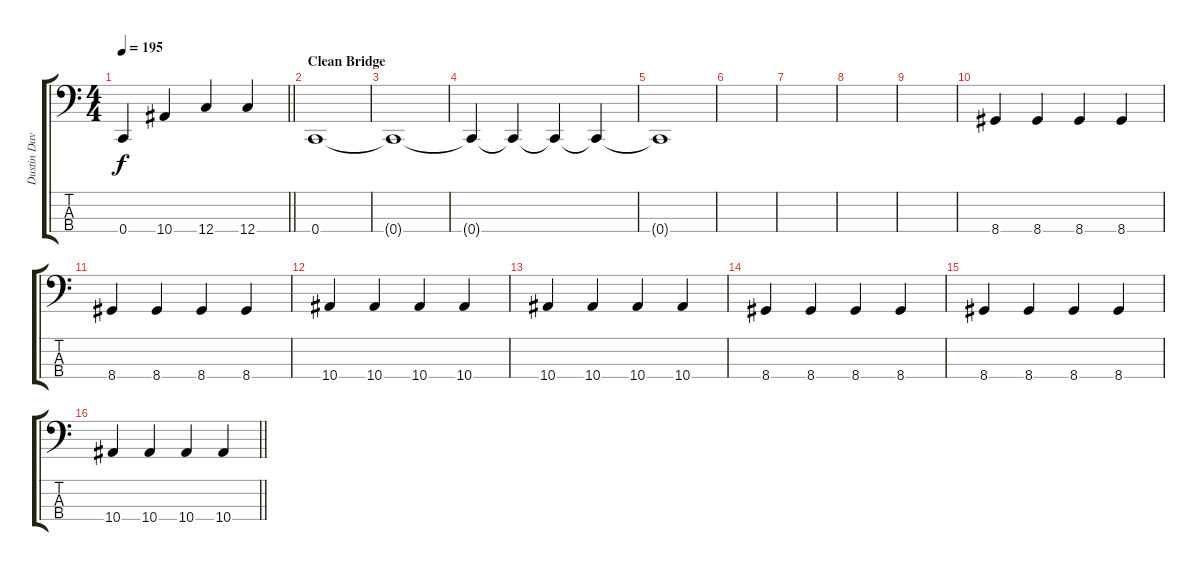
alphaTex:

\track ("Dustin Davidson" "Dustin Dav") {instrument electricbasspick}
\staff {score tabs}
\tuning (F2 C2 G1 C1) {hide}
\ts (4 4)
\tempo 195
\clef f4
\barLineRight lightlight
\ks c
0.4{t}.4{dy f} 10.4.4 12.4.4 12.4.4 |
\section ("" "Clean Bridge")
0.4.1 |
0.4{t}.1 |
0.4{t}.4 0.4{t}.4 0.4{t}.4 0.4{t}.4 |
0.4{t}.1 |
|
|
|
|
8.4.4 8.4.4 8.4.4 8.4.4 |
8.4.4 8.4.4 8.4.4 8.4.4 |
10.4.4 10.4.4 10.4.4 10.4.4 |
10.4.4 10.4.4 10.4.4 10.4.4 |
8.4.4 8.4.4 8.4.4 8.4.4 |
8.4.4 8.4.4 8.4.4 8.4.4 |
\barLineRight lightlight
10.4.4 10.4.4 10.4.4 10.4.4
